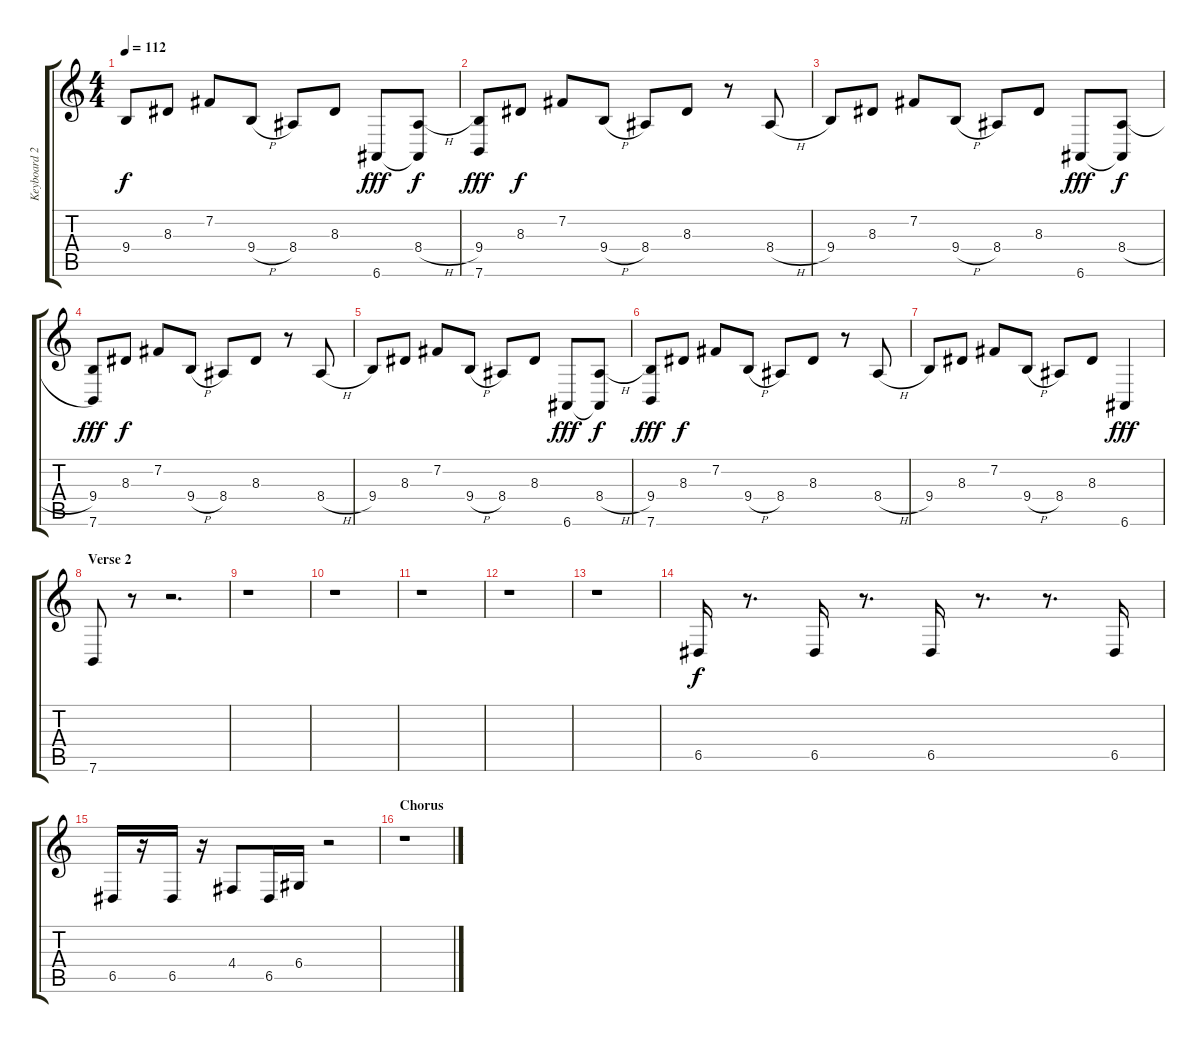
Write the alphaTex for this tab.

\track ("Keyboard 2" "Keyboard 2") {instrument pad3polysynth}
\staff {score tabs}
\tuning (E4 B3 G3 D3 A2 E2) {hide}
\ts (4 4)
\tempo 112
\clef g2
\ks c
9.4.8{dy f} 8.3.8 7.2.8 9.4{h}.8 8.4.8 8.3.8 6.6.8{dy fff} (8.4{h} 6.6{t}).8{dy f} |
(9.4 7.6).8{dy fff} 8.3.8{dy f} 7.2.8 9.4{h}.8 8.4.8 8.3.8 r.8 8.4{h}.8 |
9.4.8 8.3.8 7.2.8 9.4{h}.8 8.4.8 8.3.8 6.6.8{dy fff} (8.4{h} 6.6{t}).8{dy f} |
(9.4 7.6).8{dy fff} 8.3.8{dy f} 7.2.8 9.4{h}.8 8.4.8 8.3.8 r.8 8.4{h}.8 |
9.4.8 8.3.8 7.2.8 9.4{h}.8 8.4.8 8.3.8 6.6.8{dy fff} (8.4{h} 6.6{t}).8{dy f} |
(9.4 7.6).8{dy fff} 8.3.8{dy f} 7.2.8 9.4{h}.8 8.4.8 8.3.8 r.8 8.4{h}.8 |
9.4.8 8.3.8 7.2.8 9.4{h}.8 8.4.8 8.3.8 6.6.4{dy fff} |
\section ("" "Verse 2")
7.6.8 r.8 r.2{d} |
r.1 |
r.1 |
r.1 |
r.1 |
r.1 |
6.5.16{dy f volume 16} r.8{d} 6.5.16 r.8{d} 6.5.16 r.8{d} r.8{d} 6.5.16 |
6.5.16 r.16 6.5.16 r.16 4.4.8 6.5.16 6.4.16 r.2 |
\section ("" "Chorus")
r.1
